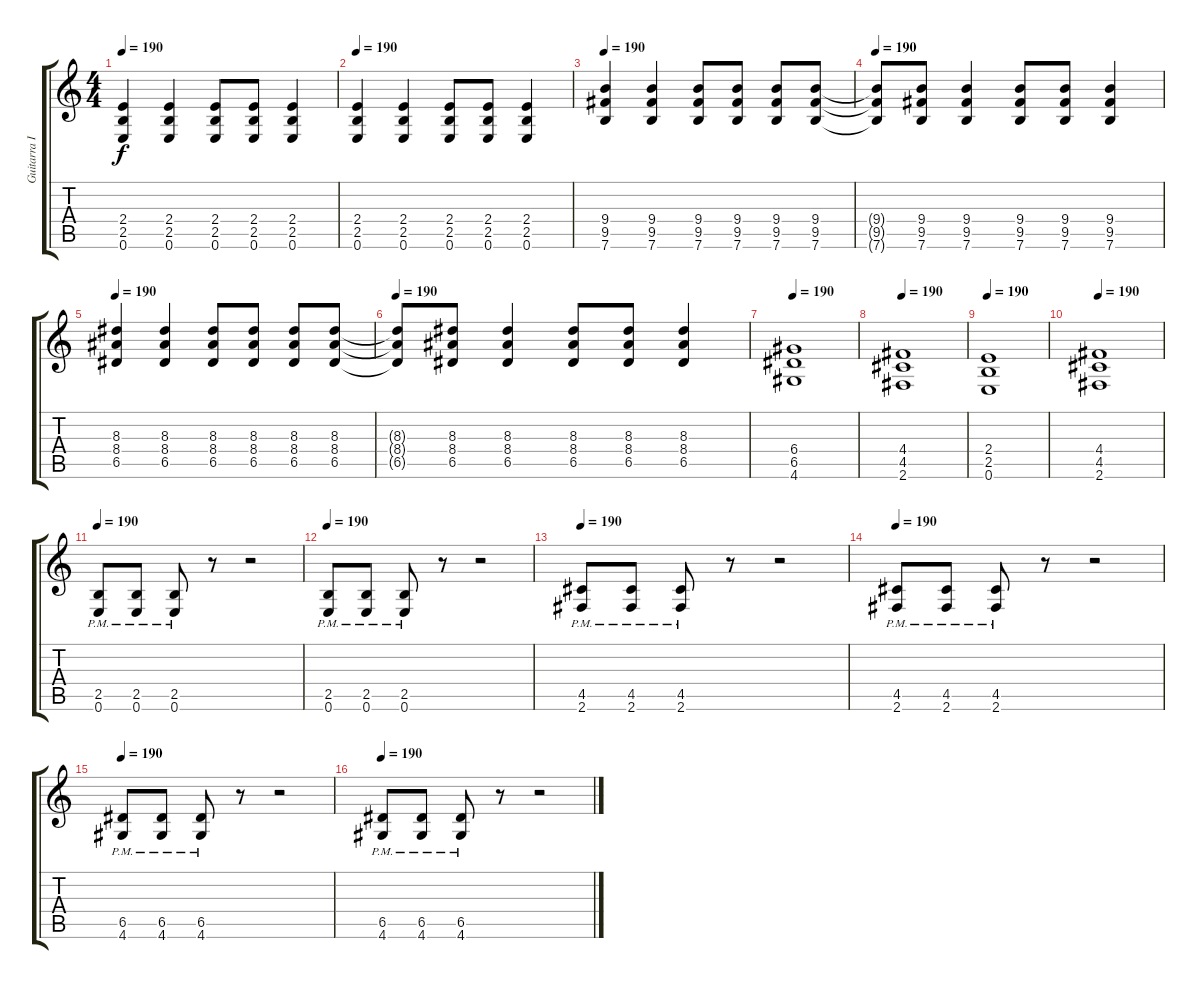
\track ("Guitarra I" "Guitarra I") {instrument overdrivenguitar}
\staff {score tabs}
\tuning (E4 B3 G3 D3 A2 E2) {hide}
\ts (4 4)
\tempo 190
\clef g2
\ks c
(2.4 2.5 0.6).4{dy f} (2.4 2.5 0.6).4 (2.4 2.5 0.6).8 (2.4 2.5 0.6).8 (2.4 2.5 0.6).4 |
\tempo 190
(2.4 2.5 0.6).4 (2.4 2.5 0.6).4 (2.4 2.5 0.6).8 (2.4 2.5 0.6).8 (2.4 2.5 0.6).4 |
\tempo 190
(9.4 9.5 7.6).4 (9.4 9.5 7.6).4 (9.4 9.5 7.6).8 (9.4 9.5 7.6).8 (9.4 9.5 7.6).8 (9.4 9.5 7.6).8 |
\tempo 190
(9.4{t} 9.5{t} 7.6{t}).8 (9.4 9.5 7.6).8 (9.4 9.5 7.6).4 (9.4 9.5 7.6).8 (9.4 9.5 7.6).8 (9.4 9.5 7.6).4 |
\tempo 190
(8.3 8.4 6.5).4 (8.3 8.4 6.5).4 (8.3 8.4 6.5).8 (8.3 8.4 6.5).8 (8.3 8.4 6.5).8 (8.3 8.4 6.5).8 |
\tempo 190
(8.3{t} 8.4{t} 6.5{t}).8 (8.3 8.4 6.5).8 (8.3 8.4 6.5).4 (8.3 8.4 6.5).8 (8.3 8.4 6.5).8 (8.3 8.4 6.5).4 |
\tempo 190
(6.4 6.5 4.6).1 |
\tempo 190
(4.4 4.5 2.6).1 |
\tempo 190
(2.4 2.5 0.6).1 |
\tempo 190
(4.4 4.5 2.6).1 |
\tempo 190
(2.5{pm} 0.6{pm}).8 (2.5{pm} 0.6{pm}).8 (2.5{pm} 0.6{pm}).8 r.8 r.2 |
\tempo 190
(2.5{pm} 0.6{pm}).8 (2.5{pm} 0.6{pm}).8 (2.5{pm} 0.6{pm}).8 r.8 r.2 |
\tempo 190
(4.5{pm} 2.6{pm}).8 (4.5{pm} 2.6{pm}).8 (4.5{pm} 2.6{pm}).8 r.8 r.2 |
\tempo 190
(4.5{pm} 2.6{pm}).8 (4.5{pm} 2.6{pm}).8 (4.5{pm} 2.6{pm}).8 r.8 r.2 |
\tempo 190
(6.5{pm} 4.6{pm}).8 (6.5{pm} 4.6{pm}).8 (6.5{pm} 4.6{pm}).8 r.8 r.2 |
\tempo 190
(6.5{pm} 4.6{pm}).8 (6.5{pm} 4.6{pm}).8 (6.5{pm} 4.6{pm}).8 r.8 r.2
